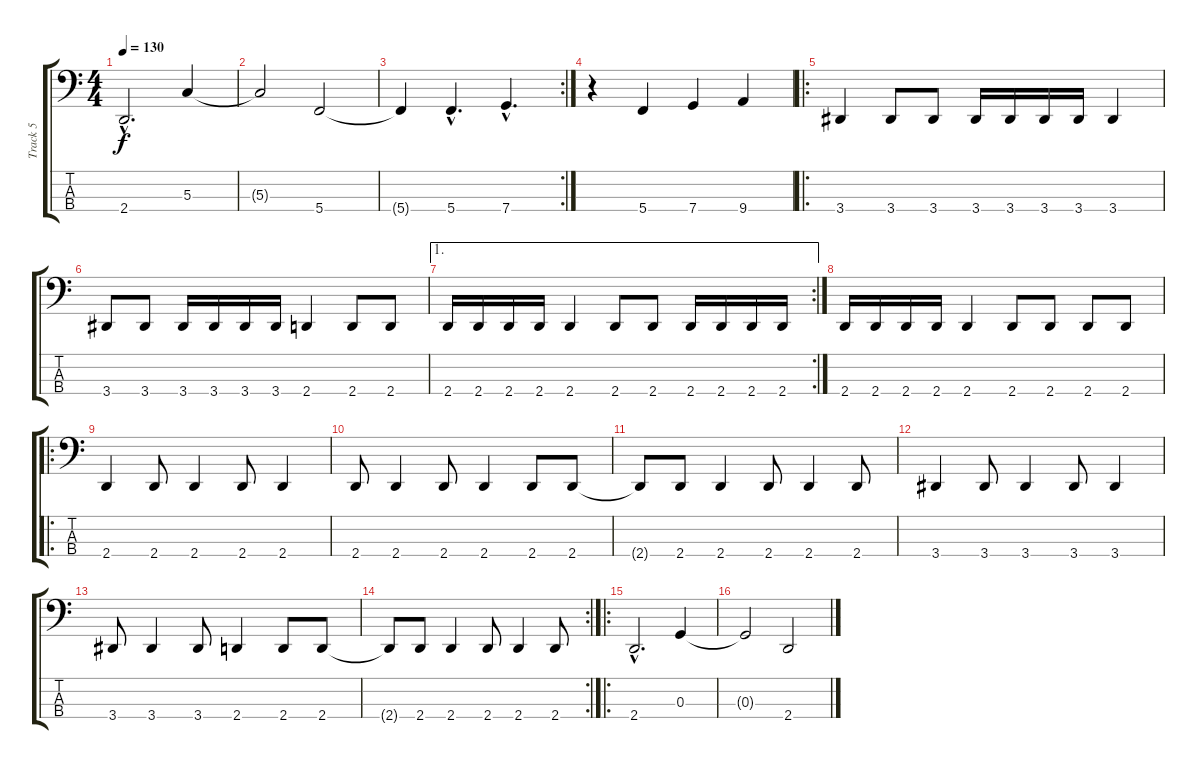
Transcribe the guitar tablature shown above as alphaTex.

\track ("Track 5" "Track 5") {instrument electricbassfinger}
\staff {score tabs}
\tuning (F2 C2 G1 C1) {hide}
\ts (4 4)
\tempo 130
\clef f4
\ks c
2.4{hac}.2{d dy f} 5.3.4 |
5.3{t}.2 5.4.2 |
\rc 2
5.4{t}.4 5.4{hac}.4{d} 7.4{hac}.4{d} |
r.4 5.4.4 7.4.4 9.4.4 |
\ro
3.4.4 3.4.8 3.4.8 3.4.16 3.4.16 3.4.16 3.4.16 3.4.4 |
3.4.8 3.4.8 3.4.16 3.4.16 3.4.16 3.4.16 2.4.4 2.4.8 2.4.8 |
\ae 1
\rc 2
2.4.16 2.4.16 2.4.16 2.4.16 2.4.4 2.4.8 2.4.8 2.4.16 2.4.16 2.4.16 2.4.16 |
2.4.16 2.4.16 2.4.16 2.4.16 2.4.4 2.4.8 2.4.8 2.4.8 2.4.8 |
\ro
2.4.4 2.4.8 2.4.4 2.4.8 2.4.4 |
2.4.8 2.4.4 2.4.8 2.4.4 2.4.8 2.4.8 |
2.4{t}.8 2.4.8 2.4.4 2.4.8 2.4.4 2.4.8 |
3.4.4 3.4.8 3.4.4 3.4.8 3.4.4 |
3.4.8 3.4.4 3.4.8 2.4.4 2.4.8 2.4.8 |
\rc 2
2.4{t}.8 2.4.8 2.4.4 2.4.8 2.4.4 2.4.8 |
\ro
2.4{hac}.2{d} 0.3.4 |
0.3{t}.2 2.4.2
